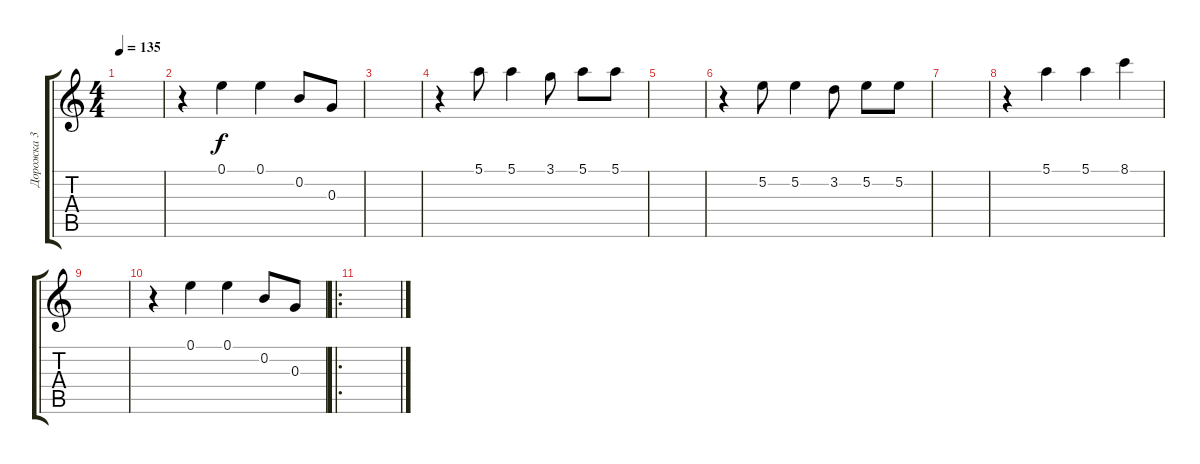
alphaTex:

\track ("Дорожка 3" "Дорожка 3") {instrument distortionguitar}
\staff {score tabs}
\tuning (E4 B3 G3 D3 A2 E2) {hide}
\ts (4 4)
\tempo 135
\clef g2
\ks c
|
r.4 0.1.4 0.1.4 0.2.8 0.3.8 |
|
r.4 5.1.8 5.1.4 3.1.8 5.1.8 5.1.8 |
|
r.4 5.2.8 5.2.4 3.2.8 5.2.8 5.2.8 |
|
r.4 5.1.4 5.1.4 8.1.4 |
|
r.4 0.1.4 0.1.4 0.2.8 0.3.8 |
\ro
